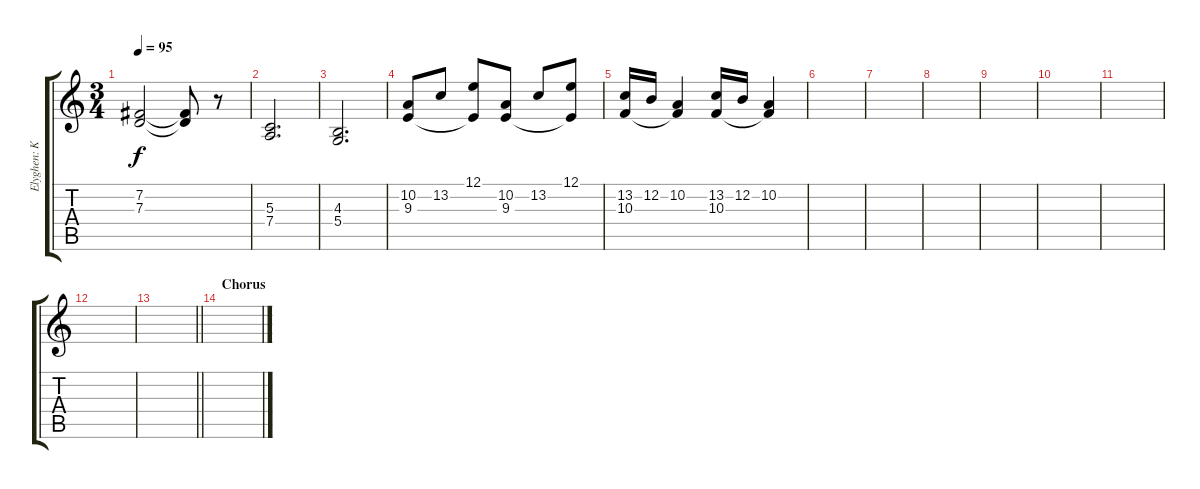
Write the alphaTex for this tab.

\track ("Elyghen: Keyboard" "Elyghen: K") {instrument stringensemble1}
\staff {score tabs}
\tuning (E4 B3 G3 D3 A2 E2) {hide}
\ts (3 4)
\tempo 95
\clef g2
\ks c
(7.2 7.3).2{dy f} (7.2{t} 7.3{t}).8 r.8 |
(5.3 7.4).2{d} |
(4.3 5.4).2{d} |
(10.2 9.3).8 13.2.8 (12.1 9.3{t}).8 (10.2 9.3).8 13.2.8 (12.1 9.3{t}).8 |
(13.2 10.3).16 12.2.16 (10.2 10.3{t}).4 (13.2 10.3).16 12.2.16 (10.2 10.3{t}).4 |
|
|
|
|
|
|
|
\barLineRight lightlight
|
\section ("" "Chorus")
